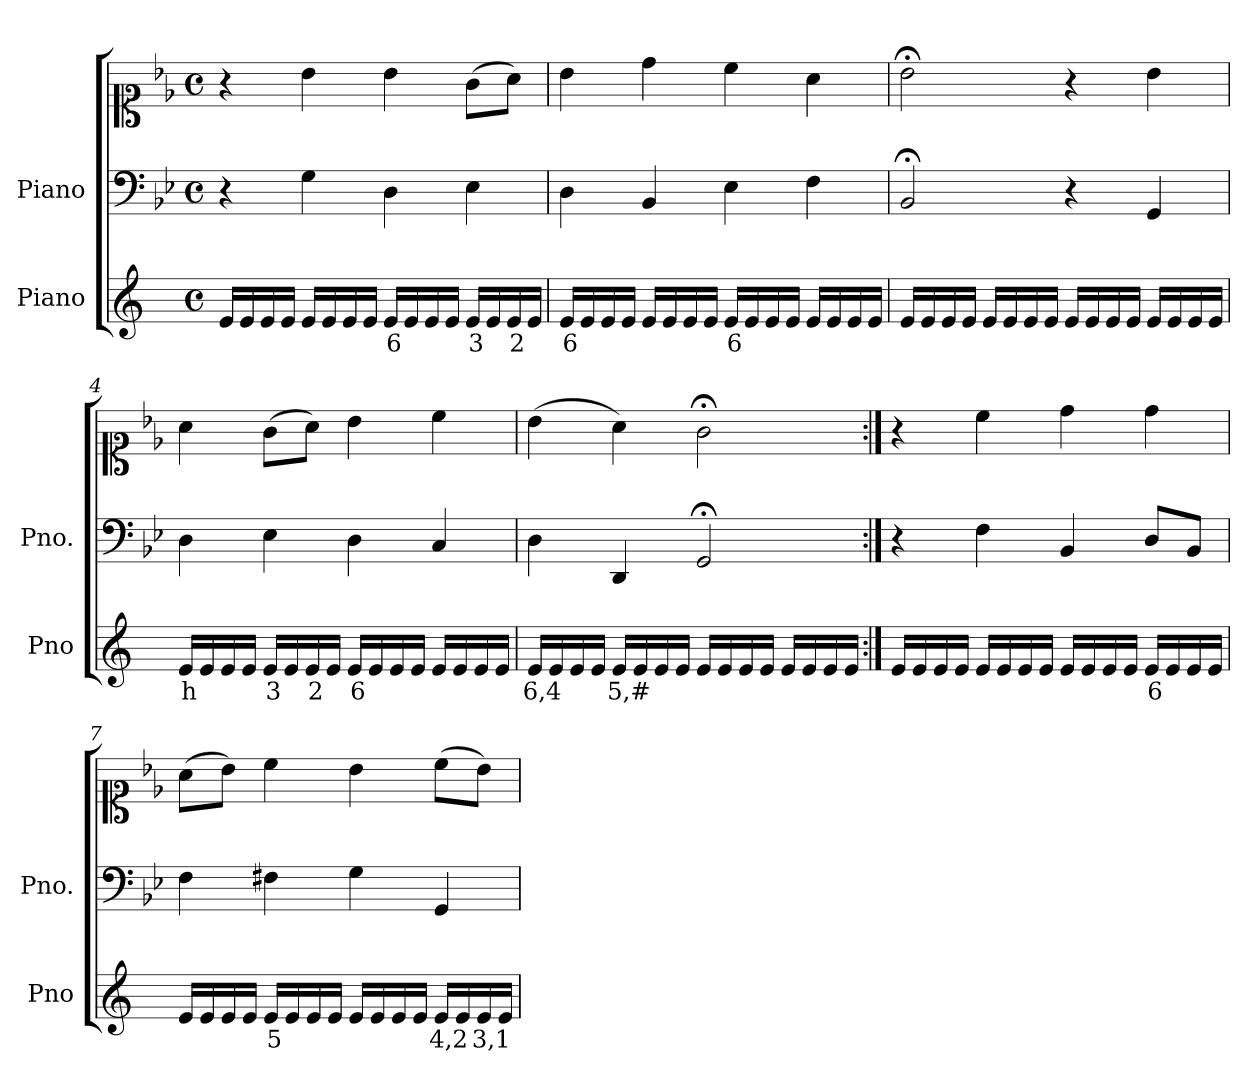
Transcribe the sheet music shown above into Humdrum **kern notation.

**kern	**text	**kern	**kern
*part2	*part2	*part1	*part1
*staff3	*staff3	*staff2	*staff1
*I"Piano	*	*I"Piano	*
*I'Pno	*	*I'Pno.	*
*clefG2	*	*clefF4	*clefC1
*k[]	*	*k[b-e-]	*k[b-e-]
*M4/4	*	*M4/4	*M4/4
*met(c)	*	*met(c)	*met(c)
=1	=1	=1	=1
16e/LL	.	4r	4r
16e/	.	.	.
16e/	.	.	.
16e/JJ	.	.	.
16e/LL	.	4G\	4b-\
16e/	.	.	.
16e/	.	.	.
16e/JJ	.	.	.
!	!LO:LY:b	!	!
16e/LL	6	4D\	4b-\
16e/	.	.	.
16e/	.	.	.
16e/JJ	.	.	.
!	!LO:LY:b	!	!
16e/LL	3	4E-\	(>8g\L
16e/	.	.	.
!	!LO:LY:b	!	!
16e/	2	.	8a\J)
16e/JJ	.	.	.
=2	=2	=2	=2
!	!LO:LY:b	!	!
16e/LL	6	4D\	4b-\
16e/	.	.	.
16e/	.	.	.
16e/JJ	.	.	.
16e/LL	.	4BB-/	4dd\
16e/	.	.	.
16e/	.	.	.
16e/JJ	.	.	.
!	!LO:LY:b	!	!
16e/LL	6	4E-\	4cc\
16e/	.	.	.
16e/	.	.	.
16e/JJ	.	.	.
16e/LL	.	4F\	4a\
16e/	.	.	.
16e/	.	.	.
16e/JJ	.	.	.
=3	=3	=3	=3
16e/LL	.	2BB-;</	2b-;<\
16e/	.	.	.
16e/	.	.	.
16e/JJ	.	.	.
16e/LL	.	.	.
16e/	.	.	.
16e/	.	.	.
16e/JJ	.	.	.
16e/LL	.	4r	4r
16e/	.	.	.
16e/	.	.	.
16e/JJ	.	.	.
16e/LL	.	4GG/	4b-\
16e/	.	.	.
16e/	.	.	.
16e/JJ	.	.	.
=4	=4	=4	=4
!	!LO:LY:b	!	!
16e/LL	h	4D\	4a\
16e/	.	.	.
16e/	.	.	.
16e/JJ	.	.	.
!	!LO:LY:b	!	!
16e/LL	3	4E-\	(>8g\L
16e/	.	.	.
!	!LO:LY:b	!	!
16e/	2	.	8a\J)
16e/JJ	.	.	.
!	!LO:LY:b	!	!
16e/LL	6	4D\	4b-\
16e/	.	.	.
16e/	.	.	.
16e/JJ	.	.	.
16e/LL	.	4C/	4cc\
16e/	.	.	.
16e/	.	.	.
16e/JJ	.	.	.
=5	=5	=5	=5
!	!LO:LY:b	!	!
16e/LL	6,4	4D\	(>4b-\
16e/	.	.	.
16e/	.	.	.
16e/JJ	.	.	.
!	!LO:LY:b	!	!
16e/LL	5,#	4DD/	4a\)
16e/	.	.	.
16e/	.	.	.
16e/JJ	.	.	.
16e/LL	.	2GG;</	2g;<\
16e/	.	.	.
16e/	.	.	.
16e/JJ	.	.	.
16e/LL	.	.	.
16e/	.	.	.
16e/	.	.	.
16e/JJ	.	.	.
=6:|!	=6:|!	=6:|!	=6:|!
16e/LL	.	4r	4r
16e/	.	.	.
16e/	.	.	.
16e/JJ	.	.	.
16e/LL	.	4F\	4cc\
16e/	.	.	.
16e/	.	.	.
16e/JJ	.	.	.
16e/LL	.	4BB-/	4dd\
16e/	.	.	.
16e/	.	.	.
16e/JJ	.	.	.
!	!LO:LY:b	!	!
16e/LL	6	8D/L	4dd\
16e/	.	.	.
16e/	.	8BB-/J	.
16e/JJ	.	.	.
=7	=7	=7	=7
16e/LL	.	4F\	(>8a\L
16e/	.	.	.
16e/	.	.	8b-\J)
16e/JJ	.	.	.
!	!LO:LY:b	!	!
16e/LL	5	4F#X\	4cc\
16e/	.	.	.
16e/	.	.	.
16e/JJ	.	.	.
16e/LL	.	4G\	4b-\
16e/	.	.	.
16e/	.	.	.
16e/JJ	.	.	.
!	!LO:LY:b	!	!
16e/LL	4,2	4GG/	(>8cc\L
16e/	.	.	.
!	!LO:LY:b	!	!
16e/	3,1	.	8b-\J)
16e/JJ	.	.	.
=	=	=	=
*-	*-	*-	*-
